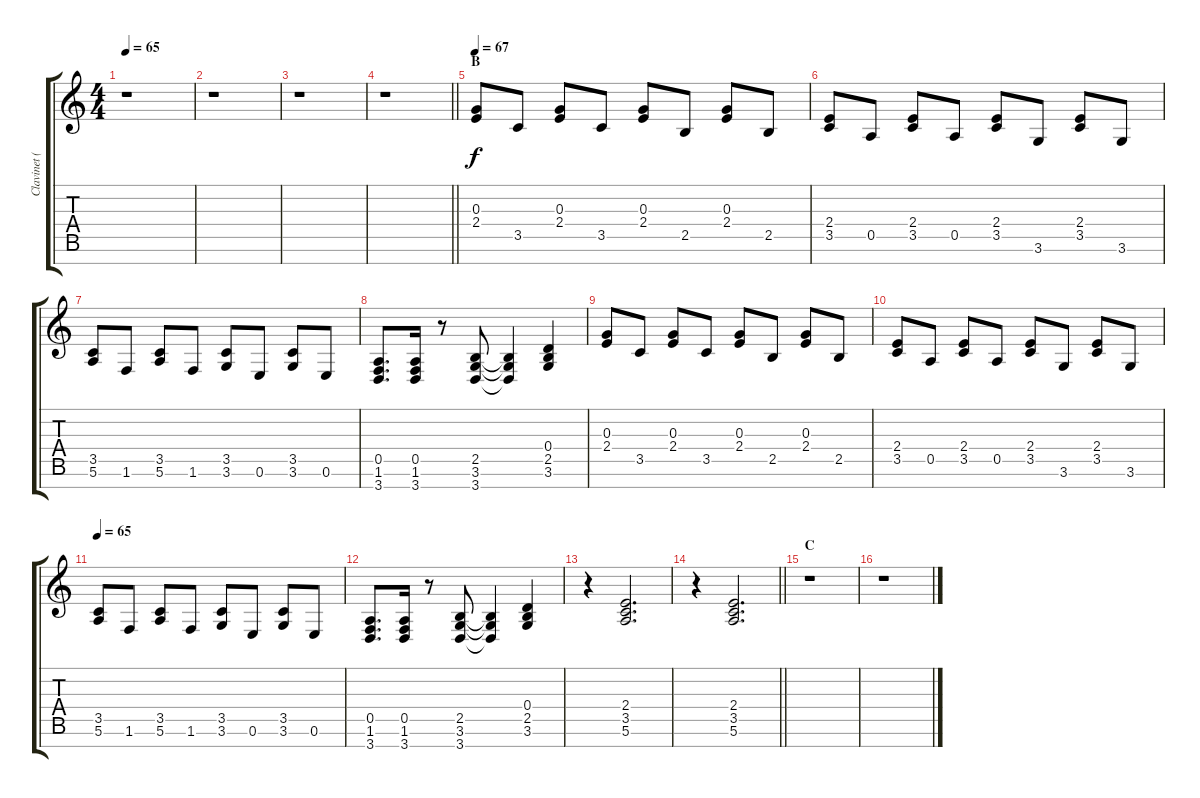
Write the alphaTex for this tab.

\track ("Clavinet (Right Hand)" "Clavinet (") {instrument clavinet}
\staff {score tabs}
\tuning (E5 B4 G4 D4 A3 E3 B2) {hide}
\ts (4 4)
\tempo 65
\clef g2
\ks c
r.1{dy f} |
r.1 |
r.1 |
\barLineRight lightlight
r.1 |
\section ("" "B")
\tempo 67
(0.3 2.4).8 3.5.8 (0.3 2.4).8 3.5.8 (0.3 2.4).8 2.5.8 (0.3 2.4).8 2.5.8 |
(2.4 3.5).8 0.5.8 (2.4 3.5).8 0.5.8 (2.4 3.5).8 3.6.8 (2.4 3.5).8 3.6.8 |
(3.5 5.6).8 1.6.8 (3.5 5.6).8 1.6.8 (3.5 3.6).8 0.6.8 (3.5 3.6).8 0.6.8 |
(0.5 1.6 3.7).8{d} (0.5 1.6 3.7).16 r.8 (2.5 3.6 3.7).8 (2.5{t} 3.6{t} 3.7{t}).4 (0.4 2.5 3.6).4 |
(0.3 2.4).8 3.5.8 (0.3 2.4).8 3.5.8 (0.3 2.4).8 2.5.8 (0.3 2.4).8 2.5.8 |
(2.4 3.5).8 0.5.8 (2.4 3.5).8 0.5.8 (2.4 3.5).8 3.6.8 (2.4 3.5).8 3.6.8 |
\tempo 65
(3.5 5.6).8 1.6.8 (3.5 5.6).8 1.6.8 (3.5 3.6).8 0.6.8 (3.5 3.6).8 0.6.8 |
(0.5 1.6 3.7).8{d} (0.5 1.6 3.7).16 r.8 (2.5 3.6 3.7).8 (2.5{t} 3.6{t} 3.7{t}).4 (0.4 2.5 3.6).4 |
r.4 (2.4 3.5 5.6).2{d} |
\barLineRight lightlight
r.4 (2.4 3.5 5.6).2{d} |
\section ("" "C")
r.1 |
r.1
